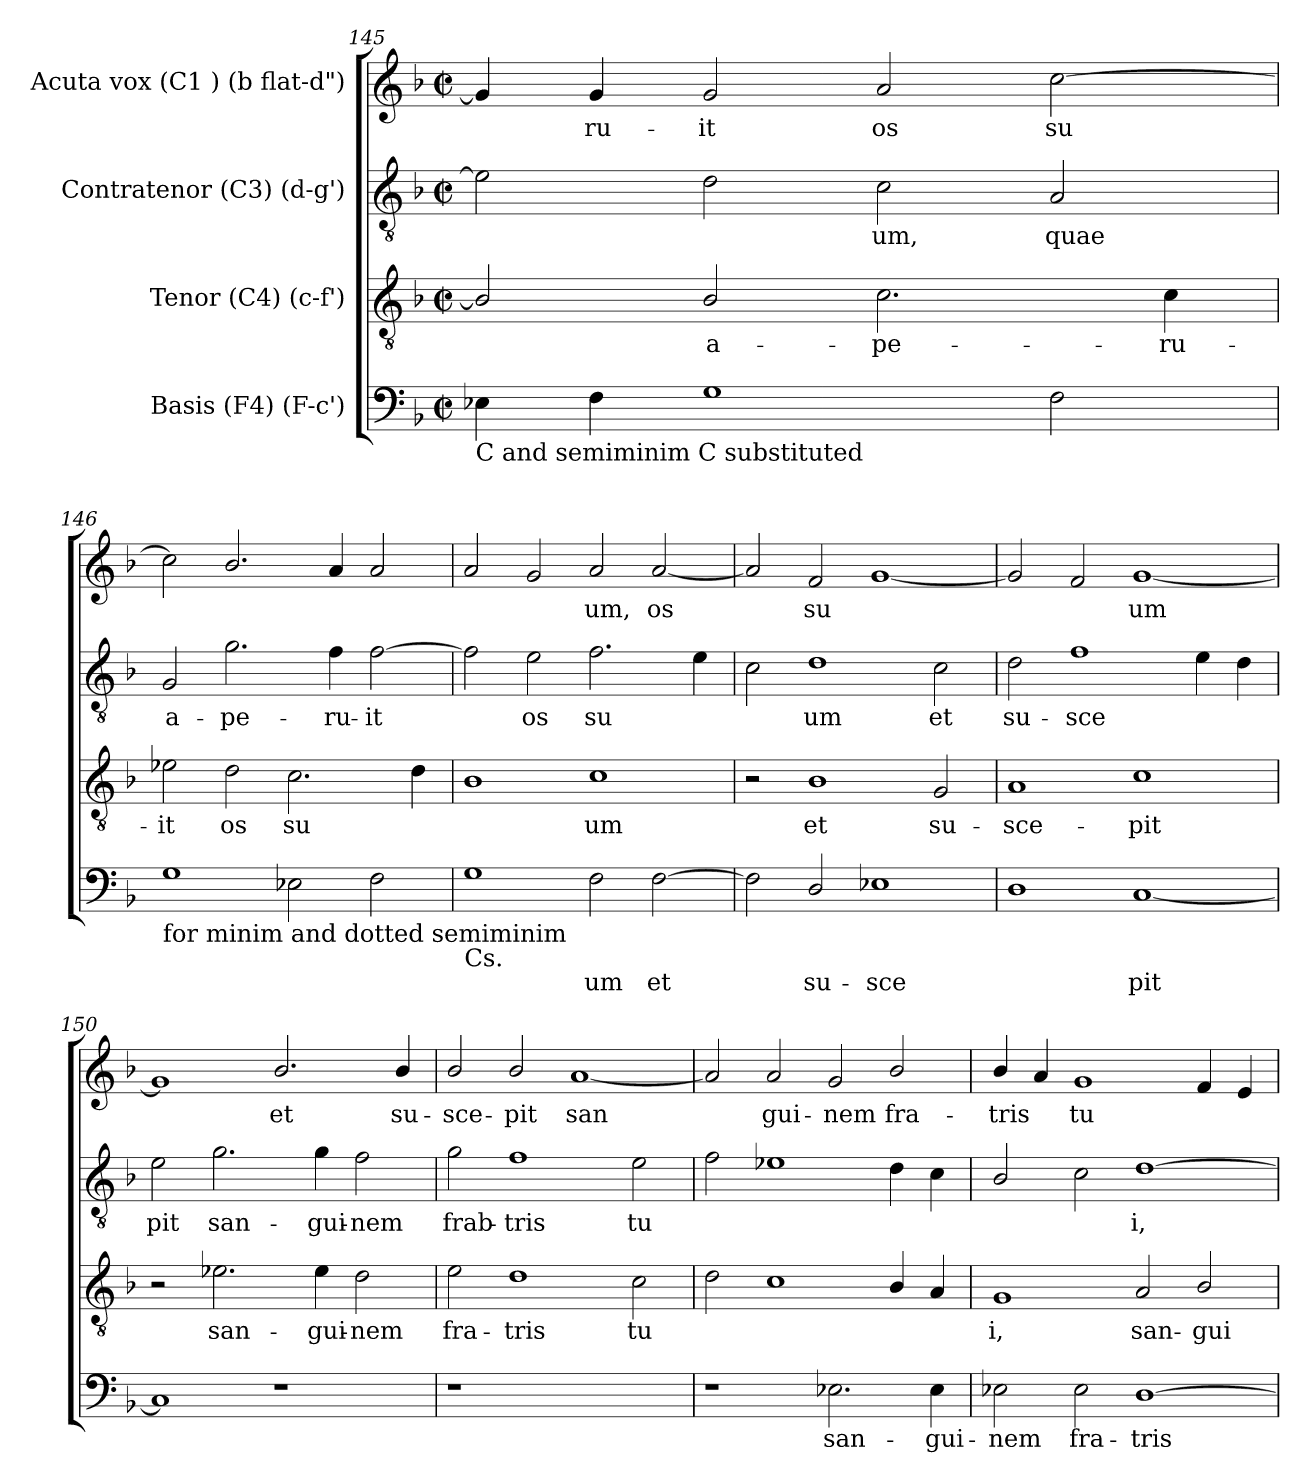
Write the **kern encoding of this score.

**kern	**text	**kern	**text	**kern	**text	**kern	**text
*part4	*part4	*part3	*part3	*part2	*part2	*part1	*part1
*staff4	*staff4	*staff3	*staff3	*staff2	*staff2	*staff1	*staff1
*I"Basis (F4)  (F-c')	*	*I"Tenor (C4)  (c-f')	*	*I"Contratenor (C3)  (d-g')	*	*I"Acuta vox (C1 )  (b flat-d")	*
*clefF4	*	*clefGv2	*	*clefGv2	*	*clefG2	*
*k[b-]	*	*k[b-]	*	*k[b-]	*	*k[b-]	*
*F:	*	*F:	*	*F:	*	*F:	*
*M2/2	*	*M2/2	*	*M2/2	*	*M2/2	*
*met(c|)	*	*met(c|)	*	*met(c|)	*	*met(c|)	*
=145	=145	=145	=145	=145	=145	=145	=145
!LO:TX:b:t=C and semiminim C substituted	!	!	!	!	!	!	!
!	!LO:LY:b:cj	!	!LO:LY:b:cj	!	!LO:LY:b:cj	!	!LO:LY:b:cj
4E-X\	--	2B-/]	.	2e-\]	--	4g/]	--
!	!LO:LY:b:cj	!	!	!	!	!	!LO:LY:b:cj
4F\	--	.	.	.	.	4g/	-ru-
!	!LO:LY:b:cj	!	!LO:LY:b:cj	!	!LO:LY:b:cj	!	!LO:LY:b:cj
1G	--	2B-/	a-	2d\	--	2g/	-it
!	!	!	!LO:LY:b:cj	!	!LO:LY:b:cj	!	!LO:LY:b:cj
.	.	2.c\	-pe-	2c\	-um,	2a/	os
!	!LO:LY:b:cj	!	!	!	!LO:LY:b:cj	!	!LO:LY:b:cj
2F\	--	.	.	2A/	quae	[>2cc\	su-
!	!	!	!LO:LY:b:cj	!	!	!	!
.	.	4c\	-ru-	.	.	.	.
=146	=146	=146	=146	=146	=146	=146	=146
!LO:TX:b:t=for minim and dotted semiminim	!	!	!	!	!	!	!
!	!LO:LY:b:cj	!	!LO:LY:b:cj	!	!LO:LY:b:cj	!	!LO:LY:b:cj
1G	--	2e-X\	-it	2G/	a-	2cc\]	--
!	!	!	!LO:LY:b:cj	!	!LO:LY:b:cj	!	!LO:LY:b:cj
.	.	2d\	os	2.g\	-pe-	2.b-/	--
!	!LO:LY:b:cj	!	!LO:LY:b:cj	!	!	!	!
2E-X\	--	2.c\	su-	.	.	.	.
!	!	!	!	!	!LO:LY:b:cj	!	!LO:LY:b:cj
.	.	.	.	4f\	-ru-	4a/	--
!	!LO:LY:b:cj	!	!	!	!LO:LY:b:cj	!	!LO:LY:b:cj
2F\	--	.	.	[>2f\	-it	2a/	--
!	!	!	!LO:LY:b:cj	!	!	!	!
.	.	4d\	--	.	.	.	.
!!LO:PB:g=z
=147	=147	=147	=147	=147	=147	=147	=147
!LO:TX:b:t=Cs.	!	!	!	!	!	!	!
!	!LO:LY:b:cj	!	!LO:LY:b:cj	!	!LO:LY:b:cj	!	!LO:LY:b:cj
1G	--	1B-	--	2f\]	.	2a/	--
!	!	!	!	!	!LO:LY:b:cj	!	!LO:LY:b:cj
.	.	.	.	2e\	os	2g/	--
!	!LO:LY:b:cj	!	!LO:LY:b:cj	!	!LO:LY:b:cj	!	!LO:LY:b:cj
2F\	-um	1c	-um	2.f\	su-	2a/	-um,
!	!LO:LY:b:cj	!	!	!	!	!	!LO:LY:b:cj
[>2F\	et	.	.	.	.	[<2a/	os
!	!	!	!	!	!LO:LY:b:cj	!	!
.	.	.	.	4e\	--	.	.
=148	=148	=148	=148	=148	=148	=148	=148
!	!LO:LY:b:cj	!	!	!	!LO:LY:b:cj	!	!LO:LY:b:cj
2F\]	.	2r	.	2c\	--	2a/]	.
!	!LO:LY:b:cj	!	!LO:LY:b:cj	!	!LO:LY:b:cj	!	!LO:LY:b:cj
2D/	su-	1B-	et	1d	-um	2f/	su-
!	!LO:LY:b:cj	!	!	!	!	!	!LO:LY:b:cj
1E-X	-sce-	.	.	.	.	[<1g	--
!	!	!	!LO:LY:b:cj	!	!LO:LY:b:cj	!	!
.	.	2G/	su-	2c\	et	.	.
=149	=149	=149	=149	=149	=149	=149	=149
!	!LO:LY:b:cj	!	!LO:LY:b:cj	!	!LO:LY:b:cj	!	!LO:LY:b:cj
1D	--	1A	-sce-	2d\	su-	2g/]	--
!	!	!	!	!	!LO:LY:b:cj	!	!LO:LY:b:cj
.	.	.	.	1f	-sce-	2f/	--
!	!LO:LY:b:cj	!	!LO:LY:b:cj	!	!	!	!LO:LY:b:cj
[<1C	-pit	1c	-pit	.	.	[<1g	-um
!	!	!	!	!	!LO:LY:b:cj	!	!
.	.	.	.	4e\	--	.	.
!	!	!	!	!	!LO:LY:b:cj	!	!
.	.	.	.	4d\	--	.	.
=150	=150	=150	=150	=150	=150	=150	=150
!	!LO:LY:b:cj	!	!	!	!LO:LY:b:cj	!	!LO:LY:b:cj
1C]	.	2r	.	2e\	-pit	1g]	.
!	!	!	!LO:LY:b:cj	!	!LO:LY:b:cj	!	!
.	.	2.e-X\	san-	2.g\	san-	.	.
!	!	!	!	!	!	!	!LO:LY:b:cj
1r	.	.	.	.	.	2.b-/	et
!	!	!	!LO:LY:b:cj	!	!LO:LY:b:cj	!	!
.	.	4e-\	-gui-	4g\	-gui-	.	.
!	!	!	!LO:LY:b:cj	!	!LO:LY:b:cj	!	!
.	.	2d\	-nem	2f\	-nem	.	.
!	!	!	!	!	!	!	!LO:LY:b:cj
.	.	.	.	.	.	4b->/	su-
!!LO:LB:g=z
=151	=151	=151	=151	=151	=151	=151	=151
!	!	!	!LO:LY:b:cj	!	!LO:LY:b:cj	!	!LO:LY:b:cj
1r	.	2e\	fra-	2g\	frab-	2b-/	-sce-
!	!	!	!LO:LY:b:cj	!	!LO:LY:b:cj	!	!LO:LY:b:cj
.	.	1d	-tris	1f	-tris	2b-/	-pit
!	!	!	!	!	!	!	!LO:LY:b:cj
1ryy	.	.	.	.	.	[<1a	san-
!	!	!	!LO:LY:b:cj	!	!LO:LY:b:cj	!	!
.	.	2c\	tu-	2e\	tu-	.	.
=152	=152	=152	=152	=152	=152	=152	=152
!	!	!	!LO:LY:b:cj	!	!LO:LY:b:cj	!	!LO:LY:b:cj
1r	.	2d\	--	2f\	--	2a/]	--
!	!	!	!LO:LY:b:cj	!	!LO:LY:b:cj	!	!LO:LY:b:cj
.	.	1c	--	1e-X	--	2a/	-gui-
!	!LO:LY:b:cj	!	!	!	!	!	!LO:LY:b:cj
2.E-X\	san-	.	.	.	.	2g/	-nem
!	!	!	!LO:LY:b:cj	!	!LO:LY:b:cj	!	!LO:LY:b:cj
.	.	4B-/	--	4d\	--	2b-/	fra-
!	!LO:LY:b:cj	!	!LO:LY:b:cj	!	!LO:LY:b:cj	!	!
4E-\	-gui-	4A/	--	4c\	--	.	.
=153	=153	=153	=153	=153	=153	=153	=153
!	!LO:LY:b:cj	!	!LO:LY:b:cj	!	!LO:LY:b:cj	!	!LO:LY:b:cj
2E-X\	-nem	1G	-i,	2B-/	--	4b-/	-tris
!	!	!	!	!	!	!	!LO:LY:b:cj
.	.	.	.	.	.	4a/	.
!	!LO:LY:b:cj	!	!	!	!LO:LY:b:cj	!	!LO:LY:b:cj
2E-\	fra-	.	.	2c\	--	1g	tu-
!	!LO:LY:b:cj	!	!LO:LY:b:cj	!	!LO:LY:b:cj	!	!
[<1D	-tris	2A/	san-	[>1d	-i,	.	.
!	!	!	!LO:LY:b:cj	!	!	!	!LO:LY:b:cj
.	.	2B-/	-gui-	.	.	4f/	--
!	!	!	!	!	!	!	!LO:LY:b:cj
.	.	.	.	.	.	4e/	--
=	=	=	=	=	=	=	=
*-	*-	*-	*-	*-	*-	*-	*-
